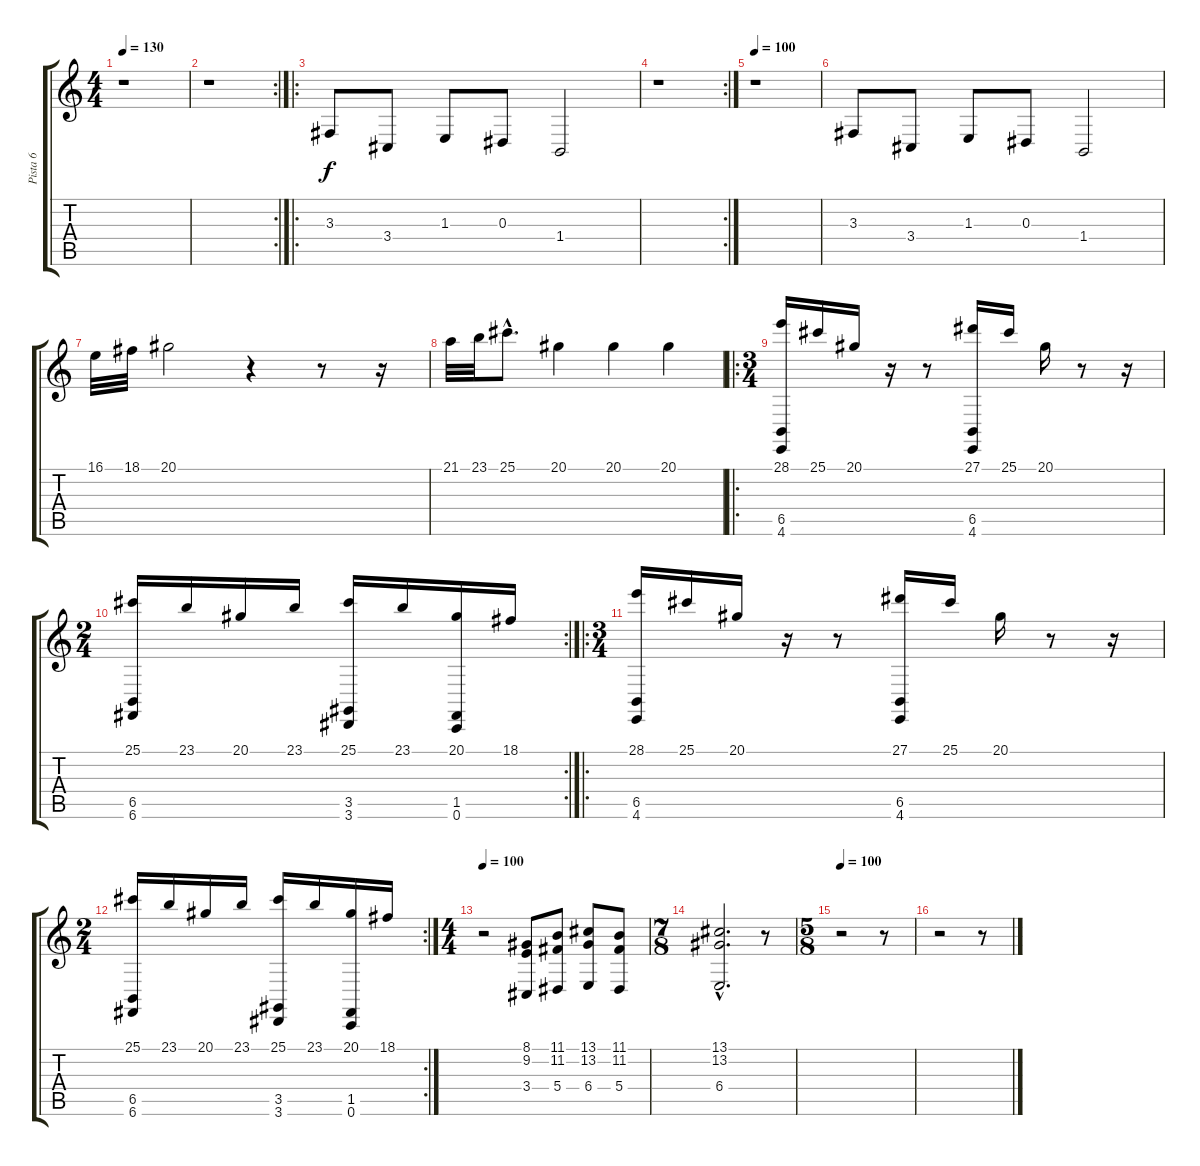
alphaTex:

\track ("Pista 6" "Pista 6") {instrument brightacousticpiano}
\staff {score tabs}
\tuning (C4 G3 Eb3 Bb2 F2 C2) {hide}
\ts (4 4)
\tempo 130
\clef g2
\ks c
r.1{dy f} |
\rc 2
r.1 |
\ro
3.3.8 3.4.8 1.3.8 0.3.8 1.4.2 |
\rc 2
r.1 |
\tempo 100
r.1 |
3.3.8 3.4.8 1.3.8 0.3.8 1.4.2 |
16.1.32 18.1.32 20.1.2 r.4 r.8 r.16 |
21.1.32 23.1.32 25.1{hac}.8{d} 20.1.4 20.1.4 20.1.4 |
\ro
\ts (3 4)
(28.1 6.5 4.6).16 25.1.16 20.1.16 r.16 r.8 (27.1 6.5 4.6).16 25.1.16 20.1.16 r.8 r.16 |
\rc 2
\ts (2 4)
(25.1 6.5 6.6).16 23.1.16 20.1.16 23.1.16 (25.1 3.5 3.6).16 23.1.16 (20.1 1.5 0.6).16 18.1.16 |
\ro
\ts (3 4)
(28.1 6.5 4.6).16 25.1.16 20.1.16 r.16 r.8 (27.1 6.5 4.6).16 25.1.16 20.1.16 r.8 r.16 |
\rc 2
\ts (2 4)
(25.1 6.5 6.6).16 23.1.16 20.1.16 23.1.16 (25.1 3.5 3.6).16 23.1.16 (20.1 1.5 0.6).16 18.1.16 |
\ts (4 4)
\tempo 100
r.2 (8.1 9.2 3.4).8 (11.1 11.2 5.4).8 (13.1 13.2 6.4).8 (11.1 11.2 5.4).8 |
\ts (7 8)
(13.1{hac} 13.2{hac} 6.4{hac}).2{d} r.8 |
\ts (5 8)
\tempo 100
r.2 r.8 |
r.2 r.8
